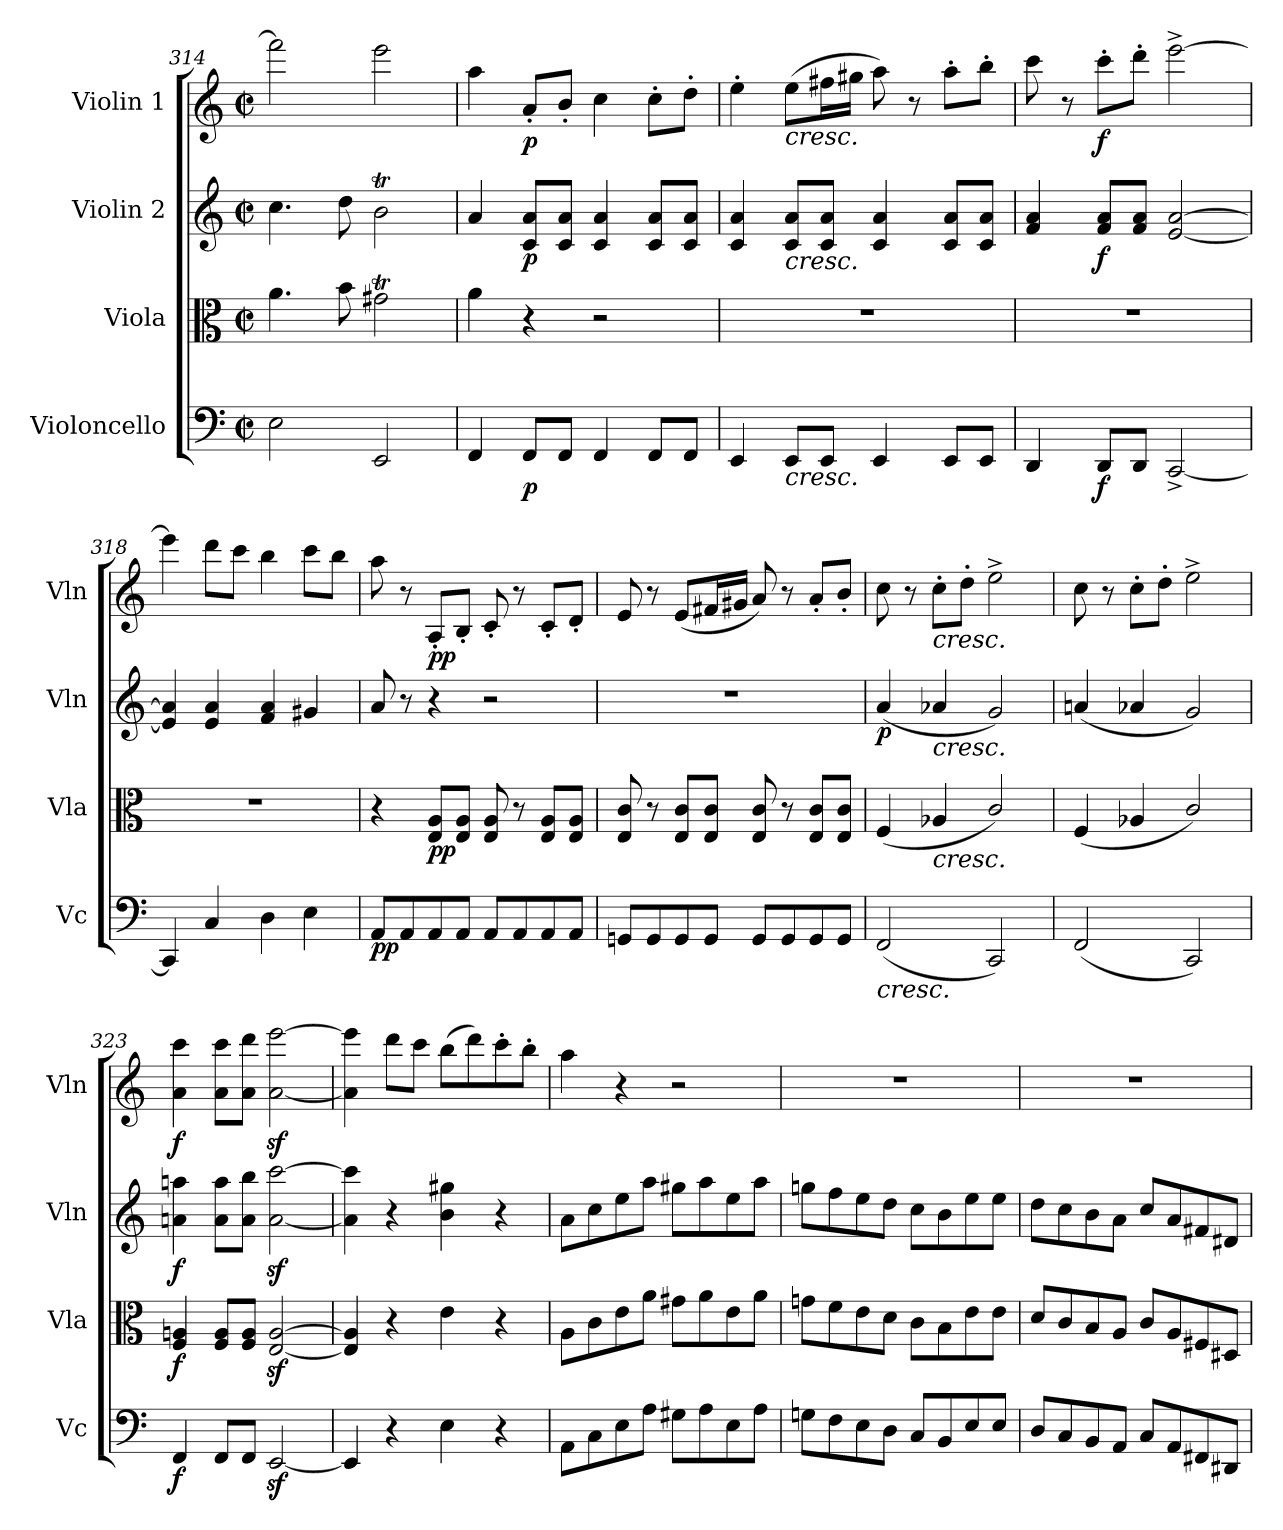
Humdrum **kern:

**kern	**dynam	**kern	**dynam	**kern	**dynam	**kern	**dynam
*part4	*part4	*part3	*part3	*part2	*part2	*part1	*part1
*staff4	*staff4	*staff3	*staff3	*staff2	*staff2	*staff1	*staff1
*I"Violoncello	*	*I"Viola	*	*I"Violin 2	*	*I"Violin 1	*
*I'Vc	*	*I'Vla	*	*I'Vln	*	*I'Vln	*
*clefF4	*	*clefC3	*	*clefG2	*	*clefG2	*
*k[]	*	*k[]	*	*k[]	*	*k[]	*
*M2/2	*	*M2/2	*	*M2/2	*	*M2/2	*
*met(c|)	*	*met(c|)	*	*met(c|)	*	*met(c|)	*
=314	=314	=314	=314	=314	=314	=314	=314
2E\	.	4.a\	.	4.cc\	.	2fff\]	.
.	.	8b\	.	8dd\	.	.	.
2EE/	.	2g#Xt\	.	2bt\	.	2eee\	.
!!LO:LB:g=z
=315	=315	=315	=315	=315	=315	=315	=315
4FF/	.	4a\	.	4a/	.	4aa\	.
!	!LO:DY:b	!	!	!	!LO:DY:b	!	!LO:DY:b
8FF/L	p	4r	.	8c/ 8a/L	p	8a'/L	p
8FF/J	.	.	.	8c/ 8a/J	.	8b'/J	.
4FF/	.	2r	.	4c/ 4a/	.	4cc\	.
8FF/L	.	.	.	8c/ 8a/L	.	8cc'\L	.
8FF/J	.	.	.	8c/ 8a/J	.	8dd'\J	.
!!LO:LB:g=z
=316	=316	=316	=316	=316	=316	=316	=316
4EE/	.	1r	.	4c/ 4a/	.	4ee'\	.
!	!	!	!	!	!	!LO:TX:b:i:t=cresc.	!
!	!	!	!	!LO:TX:b:i:t=cresc.	!	!	!
!LO:TX:b:i:t=cresc.	!	!	!	!	!	!	!
8EE/L	.	.	.	8c/ 8a/L	.	(8ee\L	.
8EE/J	.	.	.	8c/ 8a/J	.	16ff#X\L	.
.	.	.	.	.	.	16gg#X\JJ	.
4EE/	.	.	.	4c/ 4a/	.	8aa\)	.
.	.	.	.	.	.	8r	.
8EE/L	.	.	.	8c/ 8a/L	.	8aa'\L	.
8EE/J	.	.	.	8c/ 8a/J	.	8bb'\J	.
=317	=317	=317	=317	=317	=317	=317	=317
4DD/	.	1r	.	4f/ 4a/	.	8ccc\	.
.	.	.	.	.	.	8r	.
!	!LO:DY:b	!	!	!	!LO:DY:b	!	!LO:DY:b
8DD/L	f	.	.	8f/ 8a/L	f	8ccc'\L	f
8DD/J	.	.	.	8f/ 8a/J	.	8ddd'\J	.
[2CC^/	.	.	.	[2e/ [2a/	.	[2eee^\	.
=318	=318	=318	=318	=318	=318	=318	=318
4CC/]	.	1r	.	4e/] 4a/]	.	4eee\]	.
4C/	.	.	.	4e/ 4a/	.	8ddd\L	.
.	.	.	.	.	.	8ccc\J	.
4D\	.	.	.	4f/ 4a/	.	4bb\	.
4E\	.	.	.	4g#X/	.	8ccc\L	.
.	.	.	.	.	.	8bb\J	.
=319	=319	=319	=319	=319	=319	=319	=319
!	!LO:DY:b	!	!	!	!	!	!
8AA/L	pp	4r	.	8a/	.	8aa\	.
8AA/	.	.	.	8r	.	8r	.
!	!	!	!LO:DY:b	!	!	!	!LO:DY:b
8AA/	.	8E/ 8A/L	pp	4r	.	8A'/L	pp
8AA/J	.	8E/ 8A/J	.	.	.	8B'/J	.
8AA/L	.	8E/ 8A/	.	2r	.	8c'/	.
8AA/	.	8r	.	.	.	8r	.
8AA/	.	8E/ 8A/L	.	.	.	8c'/L	.
8AA/J	.	8E/ 8A/J	.	.	.	8d'/J	.
=320	=320	=320	=320	=320	=320	=320	=320
8GGn/L	.	8E/ 8c/	.	1r	.	8e/	.
8GG/	.	8r	.	.	.	8r	.
8GG/	.	8E/ 8c/L	.	.	.	(8e/L	.
8GG/J	.	8E/ 8c/J	.	.	.	16f#X/L	.
.	.	.	.	.	.	16g#X/JJ	.
8GG/L	.	8E/ 8c/	.	.	.	8a/)	.
8GG/	.	8r	.	.	.	8r	.
8GG/	.	8E/ 8c/L	.	.	.	8a'/L	.
8GG/J	.	8E/ 8c/J	.	.	.	8b'/J	.
=321	=321	=321	=321	=321	=321	=321	=321
!LO:TX:b:i:t=cresc.	!	!	!	!	!	!	!
!	!	!	!	!	!LO:DY:b	!	!
(2FF/	.	(<4F/	.	(4a/	p	8cc\	.
.	.	.	.	.	.	8r	.
!	!	!	!	!	!	!LO:TX:b:i:t=cresc.	!
!	!	!	!	!LO:TX:b:i:t=cresc.	!	!	!
!	!	!LO:TX:b:i:t=cresc.	!	!	!	!	!
.	.	4A-X/	.	4a-X/	.	8cc'\L	.
.	.	.	.	.	.	8dd'\J	.
2CC/)	.	2c/)	.	2g/)	.	2ee^\	.
=322	=322	=322	=322	=322	=322	=322	=322
(2FF/	.	(<4F/	.	(4an/	.	8cc\	.
.	.	.	.	.	.	8r	.
.	.	4A-X/	.	4a-X/	.	8cc'\L	.
.	.	.	.	.	.	8dd'\J	.
2CC/)	.	2c/)	.	2g/)	.	2ee^\	.
!!LO:LB:g=z
=323	=323	=323	=323	=323	=323	=323	=323
!	!LO:DY:b	!	!LO:DY:b	!	!LO:DY:b	!	!LO:DY:b
4FF/	f	4F/ 4An/	f	4an\ 4aan\	f	4a\ 4ccc\	f
8FF/L	.	8F/ 8A/L	.	8a\ 8aa\L	.	8a\ 8ccc\L	.
8FF/J	.	8F/ 8A/J	.	8a\ 8bb\J	.	8a\ 8ddd\J	.
[2EEz</	.	[2E/z< [2A/z<	.	[2a\z< [2ccc\z<	.	[2a\z< [2eee\z<	.
!!LO:LB:g=z
=324	=324	=324	=324	=324	=324	=324	=324
4EE/]	.	4E/] 4A/]	.	4a\] 4ccc\]	.	4a\] 4eee\]	.
4r	.	4r	.	4r	.	8ddd\L	.
.	.	.	.	.	.	8ccc\J	.
4E\	.	4e\	.	4b\ 4gg#X\	.	(8bb\L	.
.	.	.	.	.	.	8ddd\)	.
4r	.	4r	.	4r	.	8ccc'\	.
.	.	.	.	.	.	8bb'\J	.
=325	=325	=325	=325	=325	=325	=325	=325
!	!LO:DY:b	!	!	!	!	!	!
!	!LO:DY:n=1:b	!	!LO:DY:b	!	!	!	!
!	!	!	!LO:DY:n=1:b	!	!LO:DY:b	!	!
!	!	!	!	!	!LO:DY:n=1:b	!	!
8AA\L	ff other-dynamics	8A\L	ff other-dynamics	8a\L	ff other-dynamics	4aa\	.
8C\	.	8c\	.	8cc\	.	.	.
8E\	.	8e\	.	8ee\	.	4r	.
8A\J	.	8a\J	.	8aa\J	.	.	.
8G#X\L	.	8g#X\L	.	8gg#X\L	.	2r	.
8A\	.	8a\	.	8aa\	.	.	.
8E\	.	8e\	.	8ee\	.	.	.
8A\J	.	8a\J	.	8aa\J	.	.	.
=326	=326	=326	=326	=326	=326	=326	=326
8Gn\L	.	8gn\L	.	8ggn\L	.	1r	.
8F\	.	8f\	.	8ff\	.	.	.
8E\	.	8e\	.	8ee\	.	.	.
8D\J	.	8d\J	.	8dd\J	.	.	.
8C/L	.	8c\L	.	8cc\L	.	.	.
8BB/	.	8B\	.	8b\	.	.	.
8E/	.	8e\	.	8ee\	.	.	.
8E/J	.	8e\J	.	8ee\J	.	.	.
=327	=327	=327	=327	=327	=327	=327	=327
8D/L	.	8d/L	.	8dd\L	.	1r	.
8C/	.	8c/	.	8cc\	.	.	.
8BB/	.	8B/	.	8b\	.	.	.
8AA/J	.	8A/J	.	8a\J	.	.	.
8C/L	.	8c/L	.	8cc/L	.	.	.
8AA/	.	8A/	.	8a/	.	.	.
8FF#X/	.	8F#X/	.	8f#X/	.	.	.
8DD#X/J	.	8D#X/J	.	8d#X/J	.	.	.
=	=	=	=	=	=	=	=
*-	*-	*-	*-	*-	*-	*-	*-
